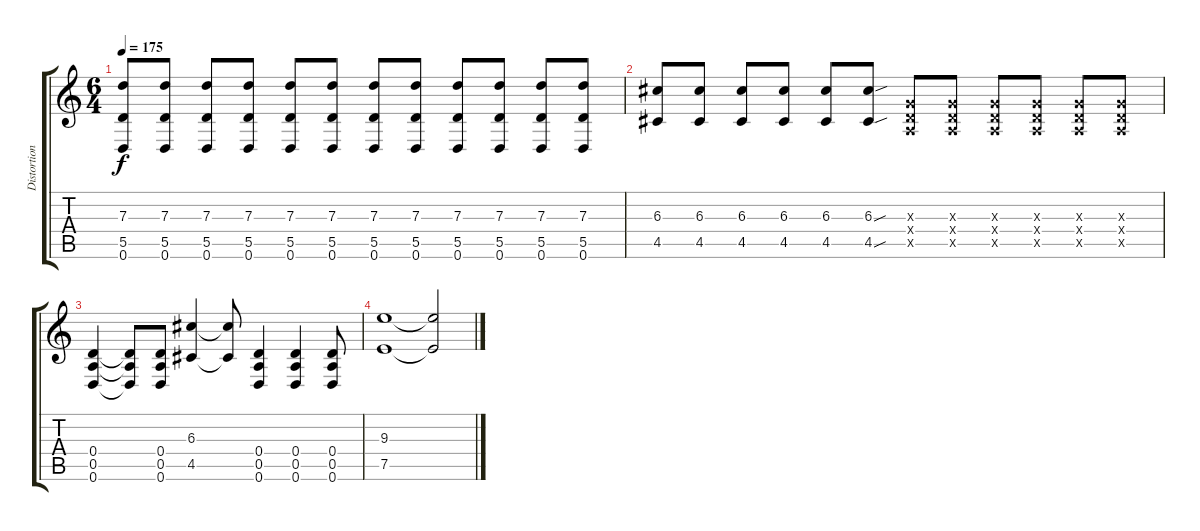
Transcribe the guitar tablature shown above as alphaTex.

\track ("Distortion Guitar 1" "Distortion") {instrument distortionguitar}
\staff {score tabs}
\tuning (E4 B3 G3 D3 A2 D2) {hide}
\ts (6 4)
\tempo 175
\clef g2
\ks c
(7.3 5.5 0.6).8{dy f} (7.3 5.5 0.6).8 (7.3 5.5 0.6).8 (7.3 5.5 0.6).8 (7.3 5.5 0.6).8 (7.3 5.5 0.6).8 (7.3 5.5 0.6).8 (7.3 5.5 0.6).8 (7.3 5.5 0.6).8 (7.3 5.5 0.6).8 (7.3 5.5 0.6).8 (7.3 5.5 0.6).8 |
(6.3 4.5).8 (6.3 4.5).8 (6.3 4.5).8 (6.3 4.5).8 (6.3 4.5).8 (6.3{sou} 4.5{sou}).8 (0.3{x} 0.4{x} 0.5{x}).8 (0.3{x} 0.4{x} 0.5{x}).8 (0.3{x} 0.4{x} 0.5{x}).8 (0.3{x} 0.4{x} 0.5{x}).8 (0.3{x} 0.4{x} 0.5{x}).8 (0.3{x} 0.4{x} 0.5{x}).8 |
(0.4 0.5 0.6).4 (0.4{t} 0.5{t} 0.6{t}).8 (0.4 0.5 0.6).8 (6.3 4.5).4 (6.3{t} 4.5{t}).8 (0.4 0.5 0.6).4 (0.4 0.5 0.6).4 (0.4 0.5 0.6).8 |
(9.3 7.5).1 (9.3{t} 7.5{t}).2
